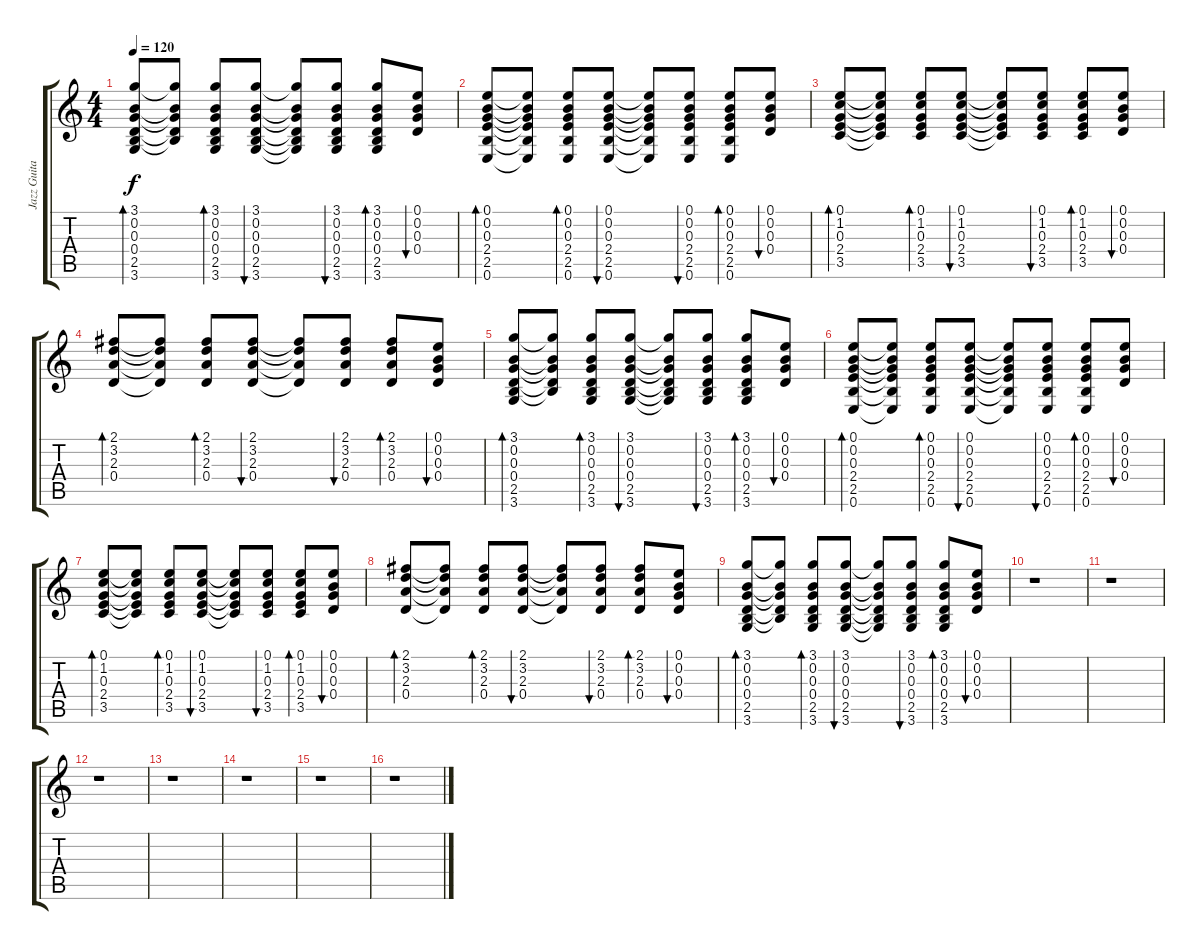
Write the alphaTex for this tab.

\track ("Jazz Guitar" "Jazz Guita") {instrument electricguitarjazz}
\staff {score tabs}
\tuning (E4 B3 G3 D3 A2 E2) {hide}
\ts (4 4)
\tempo 120
\clef g2
\ks c
(3.1 0.2 0.3 0.4 2.5 3.6).8{bd 30 dy f} (3.1{t} 0.2{t} 0.3{t} 0.4{t} 2.5{t}).8 (3.1 0.2 0.3 0.4 2.5 3.6).8{bd 30} (3.1 0.2 0.3 0.4 2.5 3.6).8{bu 30} (3.1{t} 0.2{t} 0.3{t} 0.4{t} 2.5{t} 3.6{t}).8 (3.1 0.2 0.3 0.4 2.5 3.6).8{bu 30} (3.1 0.2 0.3 0.4 2.5 3.6).8{bd 30} (0.1 0.2 0.3 0.4).8{bu 30} |
(0.1 0.2 0.3 2.4 2.5 0.6).8{bd 30} (0.1{t} 0.2{t} 0.3{t} 2.4{t} 2.5{t} 0.6{t}).8 (0.1 0.2 0.3 2.4 2.5 0.6).8{bd 30} (0.1 0.2 0.3 2.4 2.5 0.6).8{bu 30} (0.1{t} 0.2{t} 0.3{t} 2.4{t} 2.5{t} 0.6{t}).8 (0.1 0.2 0.3 2.4 2.5 0.6).8{bu 30} (0.1 0.2 0.3 2.4 2.5 0.6).8{bd 30} (0.1 0.2 0.3 0.4).8{bu 30} |
(0.1 1.2 0.3 2.4 3.5).8{bd 30} (0.1{t} 1.2{t} 0.3{t} 2.4{t} 3.5{t}).8 (0.1 1.2 0.3 2.4 3.5).8{bd 30} (0.1 1.2 0.3 2.4 3.5).8{bu 30} (0.1{t} 1.2{t} 0.3{t} 2.4{t} 3.5{t}).8 (0.1 1.2 0.3 2.4 3.5).8{bu 30} (0.1 1.2 0.3 2.4 3.5).8{bd 30} (0.1 0.2 0.3 0.4).8{bu 30} |
(2.1 3.2 2.3 0.4).8{bd 30} (2.1{t} 3.2{t} 2.3{t} 0.4{t}).8 (2.1 3.2 2.3 0.4).8{bd 30} (2.1 3.2 2.3 0.4).8{bu 30} (2.1{t} 3.2{t} 2.3{t} 0.4{t}).8 (2.1 3.2 2.3 0.4).8{bu 30} (2.1 3.2 2.3 0.4).8{bd 30} (0.1 0.2 0.3 0.4).8{bu 30} |
(3.1 0.2 0.3 0.4 2.5 3.6).8{bd 30} (3.1{t} 0.2{t} 0.3{t} 0.4{t} 2.5{t}).8 (3.1 0.2 0.3 0.4 2.5 3.6).8{bd 30} (3.1 0.2 0.3 0.4 2.5 3.6).8{bu 30} (3.1{t} 0.2{t} 0.3{t} 0.4{t} 2.5{t} 3.6{t}).8 (3.1 0.2 0.3 0.4 2.5 3.6).8{bu 30} (3.1 0.2 0.3 0.4 2.5 3.6).8{bd 30} (0.1 0.2 0.3 0.4).8{bu 30} |
(0.1 0.2 0.3 2.4 2.5 0.6).8{bd 30} (0.1{t} 0.2{t} 0.3{t} 2.4{t} 2.5{t} 0.6{t}).8 (0.1 0.2 0.3 2.4 2.5 0.6).8{bd 30} (0.1 0.2 0.3 2.4 2.5 0.6).8{bu 30} (0.1{t} 0.2{t} 0.3{t} 2.4{t} 2.5{t} 0.6{t}).8 (0.1 0.2 0.3 2.4 2.5 0.6).8{bu 30} (0.1 0.2 0.3 2.4 2.5 0.6).8{bd 30} (0.1 0.2 0.3 0.4).8{bu 30} |
(0.1 1.2 0.3 2.4 3.5).8{bd 30} (0.1{t} 1.2{t} 0.3{t} 2.4{t} 3.5{t}).8 (0.1 1.2 0.3 2.4 3.5).8{bd 30} (0.1 1.2 0.3 2.4 3.5).8{bu 30} (0.1{t} 1.2{t} 0.3{t} 2.4{t} 3.5{t}).8 (0.1 1.2 0.3 2.4 3.5).8{bu 30} (0.1 1.2 0.3 2.4 3.5).8{bd 30} (0.1 0.2 0.3 0.4).8{bu 30} |
(2.1 3.2 2.3 0.4).8{bd 30} (2.1{t} 3.2{t} 2.3{t} 0.4{t}).8 (2.1 3.2 2.3 0.4).8{bd 30} (2.1 3.2 2.3 0.4).8{bu 30} (2.1{t} 3.2{t} 2.3{t} 0.4{t}).8 (2.1 3.2 2.3 0.4).8{bu 30} (2.1 3.2 2.3 0.4).8{bd 30} (0.1 0.2 0.3 0.4).8{bu 30} |
(3.1 0.2 0.3 0.4 2.5 3.6).8{bd 30} (3.1{t} 0.2{t} 0.3{t} 0.4{t} 2.5{t}).8 (3.1 0.2 0.3 0.4 2.5 3.6).8{bd 30} (3.1 0.2 0.3 0.4 2.5 3.6).8{bu 30} (3.1{t} 0.2{t} 0.3{t} 0.4{t} 2.5{t} 3.6{t}).8 (3.1 0.2 0.3 0.4 2.5 3.6).8{bu 30} (3.1 0.2 0.3 0.4 2.5 3.6).8{bd 30} (0.1 0.2 0.3 0.4).8{bu 30} |
r.1 |
r.1 |
r.1 |
r.1 |
r.1 |
r.1 |
r.1
